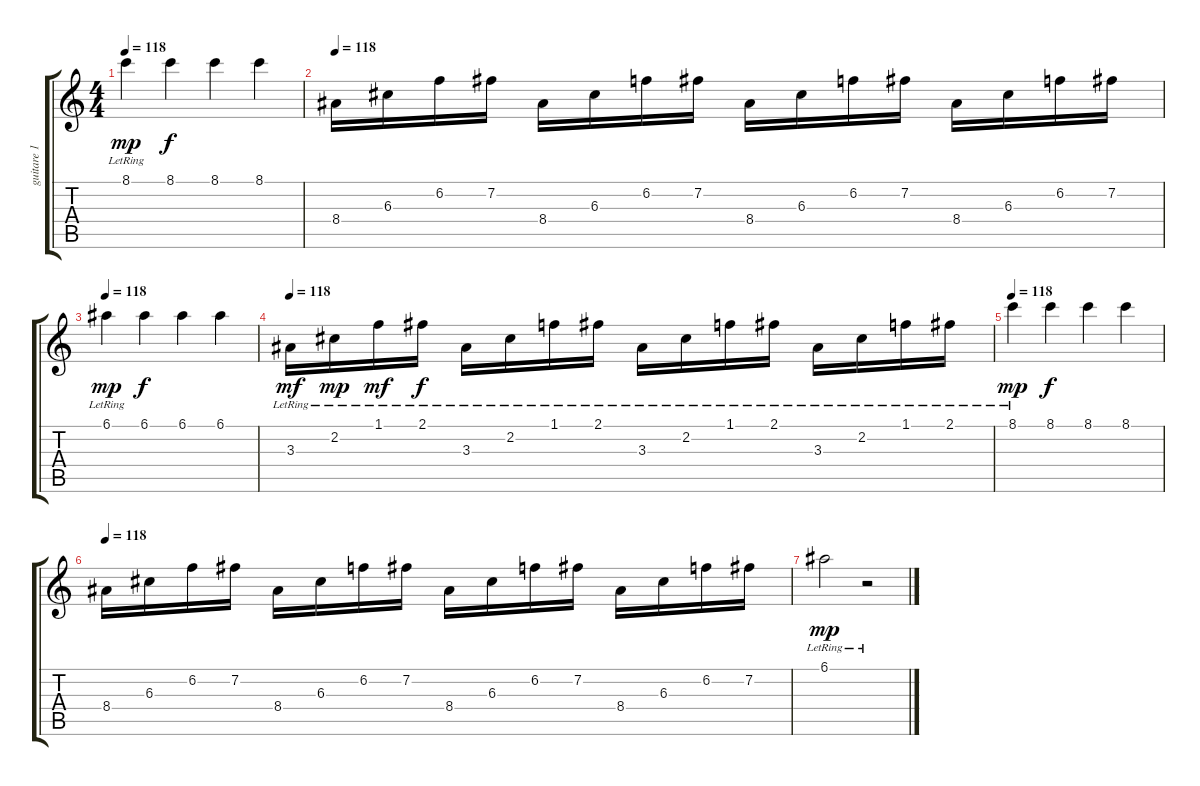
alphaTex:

\track ("guitare 1" "guitare 1") {instrument acousticguitarnylon}
\staff {score tabs}
\tuning (E4 B3 G3 D3 A2 E2) {hide}
\ts (4 4)
\tempo 118
\clef g2
\ks c
8.1{lr}.4{dy mp volume 16} 8.1.4{dy f volume 13} 8.1.4{volume 10} 8.1.4{volume 8} |
\tempo 118
8.4.16{volume 16} 6.3.16 6.2.16 7.2.16 8.4.16{volume 13} 6.3.16 6.2.16 7.2.16 8.4.16{volume 10} 6.3.16 6.2.16 7.2.16 8.4.16{volume 8} 6.3.16 6.2.16 7.2.16 |
\tempo 118
6.1{lr}.4{dy mp volume 16} 6.1.4{dy f volume 13} 6.1.4{volume 10} 6.1.4{volume 8} |
\tempo 118
3.3{lr}.16{dy mf volume 16} 2.2{lr}.16{dy mp} 1.1{lr}.16{dy mf} 2.1{lr}.16{dy f} 3.3{lr}.16{volume 13} 2.2{lr}.16 1.1{lr}.16 2.1{lr}.16 3.3{lr}.16{volume 10} 2.2{lr}.16 1.1{lr}.16 2.1{lr}.16 3.3{lr}.16{volume 8} 2.2{lr}.16 1.1{lr}.16 2.1{lr}.16 |
\tempo 118
8.1{lr}.4{dy mp volume 16} 8.1.4{dy f volume 13} 8.1.4{volume 10} 8.1.4{volume 8} |
\tempo 118
8.4.16{volume 16} 6.3.16 6.2.16 7.2.16 8.4.16{volume 13} 6.3.16 6.2.16 7.2.16 8.4.16{volume 10} 6.3.16 6.2.16 7.2.16 8.4.16{volume 8} 6.3.16 6.2.16 7.2.16 |
6.1{lr}.2{dy mp} r.2
